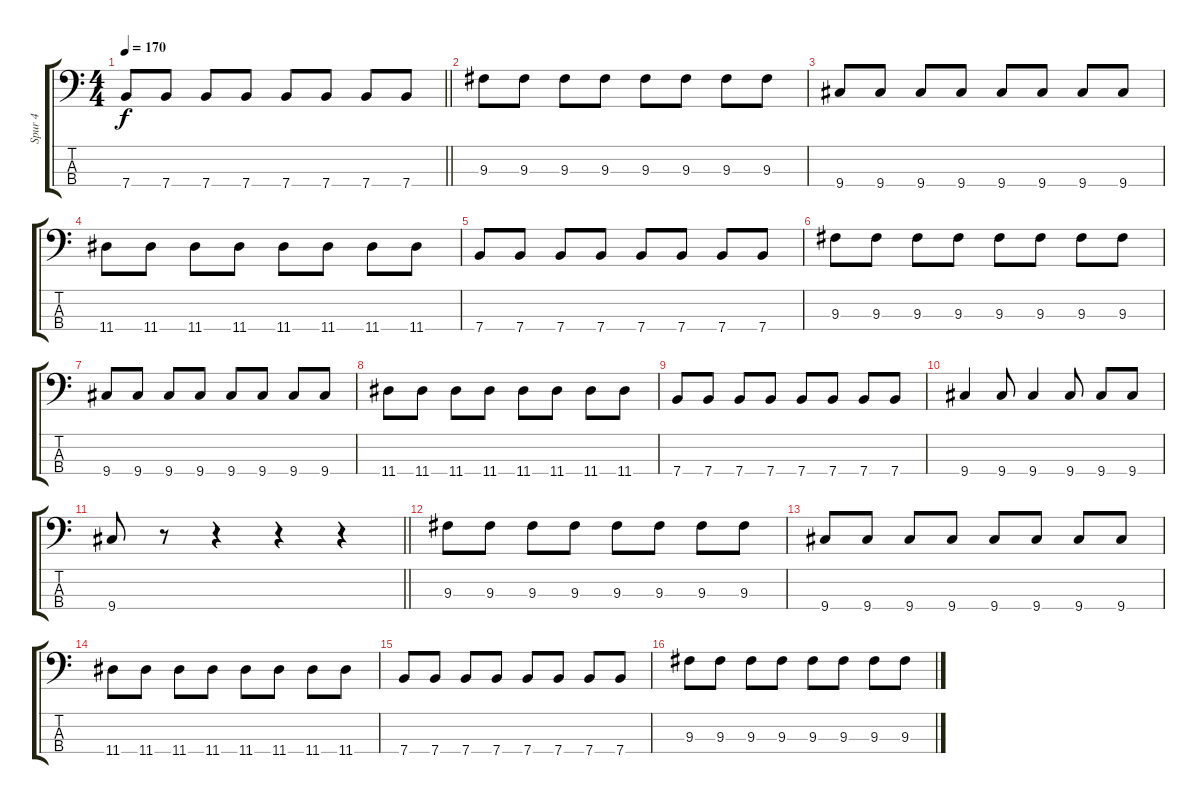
\track ("Spur 4" "Spur 4") {instrument electricbasspick}
\staff {score tabs}
\tuning (G2 D2 A1 E1) {hide}
\ts (4 4)
\tempo 170
\clef f4
\barLineRight lightlight
\ks c
7.4.8{dy f} 7.4.8 7.4.8 7.4.8 7.4.8 7.4.8 7.4.8 7.4.8 |
9.3.8 9.3.8 9.3.8 9.3.8 9.3.8 9.3.8 9.3.8 9.3.8 |
9.4.8 9.4.8 9.4.8 9.4.8 9.4.8 9.4.8 9.4.8 9.4.8 |
11.4.8 11.4.8 11.4.8 11.4.8 11.4.8 11.4.8 11.4.8 11.4.8 |
7.4.8 7.4.8 7.4.8 7.4.8 7.4.8 7.4.8 7.4.8 7.4.8 |
9.3.8 9.3.8 9.3.8 9.3.8 9.3.8 9.3.8 9.3.8 9.3.8 |
9.4.8 9.4.8 9.4.8 9.4.8 9.4.8 9.4.8 9.4.8 9.4.8 |
11.4.8 11.4.8 11.4.8 11.4.8 11.4.8 11.4.8 11.4.8 11.4.8 |
7.4.8 7.4.8 7.4.8 7.4.8 7.4.8 7.4.8 7.4.8 7.4.8 |
9.4.4 9.4.8 9.4.4 9.4.8 9.4.8 9.4.8 |
\barLineRight lightlight
9.4.8 r.8 r.4 r.4 r.4 |
9.3.8 9.3.8 9.3.8 9.3.8 9.3.8 9.3.8 9.3.8 9.3.8 |
9.4.8 9.4.8 9.4.8 9.4.8 9.4.8 9.4.8 9.4.8 9.4.8 |
11.4.8 11.4.8 11.4.8 11.4.8 11.4.8 11.4.8 11.4.8 11.4.8 |
7.4.8 7.4.8 7.4.8 7.4.8 7.4.8 7.4.8 7.4.8 7.4.8 |
9.3.8 9.3.8 9.3.8 9.3.8 9.3.8 9.3.8 9.3.8 9.3.8
